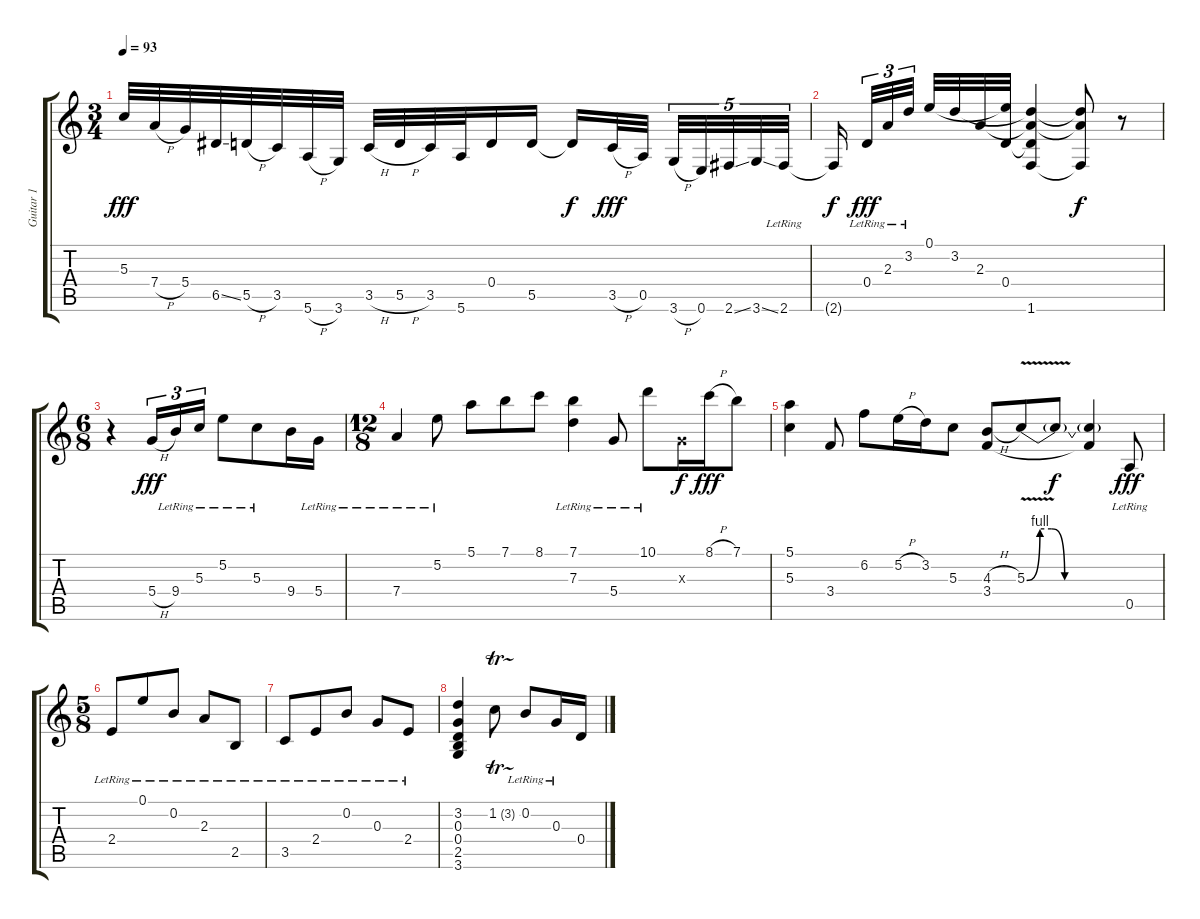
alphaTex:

\track ("Guitar 1" "Guitar 1") {instrument electricguitarclean}
\staff {score tabs}
\tuning (E4 B3 G3 D3 A2 E2) {hide}
\ts (3 4)
\tempo 93
\clef g2
\ks c
5.3.32{dy fff} 7.4{h}.32 5.4.32 6.5{ss}.32 5.5{h}.32 3.5.32 5.6{h}.32 3.6.32 3.5{h}.32 5.5{h}.32 3.5.32 5.6.32 0.4.16 5.5.16 5.5{t}.16{dy f} 3.5{h}.32{dy fff} 0.5.32 3.6{h}.32{tu (5 4)} 0.6.32{tu (5 4)} 2.6{ss}.32{tu (5 4)} 3.6{ss}.32{tu (5 4)} 2.6{lr}.32{tu (5 4)} |
2.6{t}.16{dy f} 0.4{lr}.32{tu (3 2) dy fff} 2.3{lr}.32{tu (3 2)} 3.2{lr}.32{tu (3 2)} 0.1.32 3.2.32 2.3.32 (0.1{t} 0.4).32 (3.2{t} 2.3{t} 0.4{t} 1.6).4 (3.2{t} 2.3{t} 1.6{t}).8{dy f} r.8 |
\ts (6 8)
r.4 5.4{h}.16{tu (3 2) dy fff} 9.4{lr}.16{tu (3 2)} 5.3{lr}.16{tu (3 2)} 5.2{lr}.8 5.3{lr}.8 9.4.16 5.4{lr}.16 |
\ts (12 8)
7.4{lr}.4 5.2{lr}.8 5.1.8 7.1.8 8.1.8 (7.1{lr} 7.3{lr}).4 5.4{lr}.8 10.1{lr}.8 0.3{x}.16{dy f} 8.1{h}.16{dy fff} 7.1.8 |
(5.1 5.3).4 3.4.8 6.2.8 5.2{h}.16 3.2.16 5.3.8 (4.3{h} 3.4).8 5.3{be (custom 0 0 8 4 15 4 23 0 60 0) v}.8 5.3{t}.8{dy f} (5.3{t} 3.4{t}).4 0.5{lr}.8{dy fff} |
\ts (5 8)
2.4{lr}.8 0.1{lr}.8 0.2{lr}.8 2.3{lr}.8 2.5{lr}.8 |
3.5{lr}.8 2.4{lr}.8 0.2{lr}.8 0.3{lr}.8 2.4{lr}.8 |
(3.2 0.3 0.4 2.5 3.6).4 1.2{tr (3 32)}.8 0.2{lr}.8 0.3{lr}.16 0.4.16
